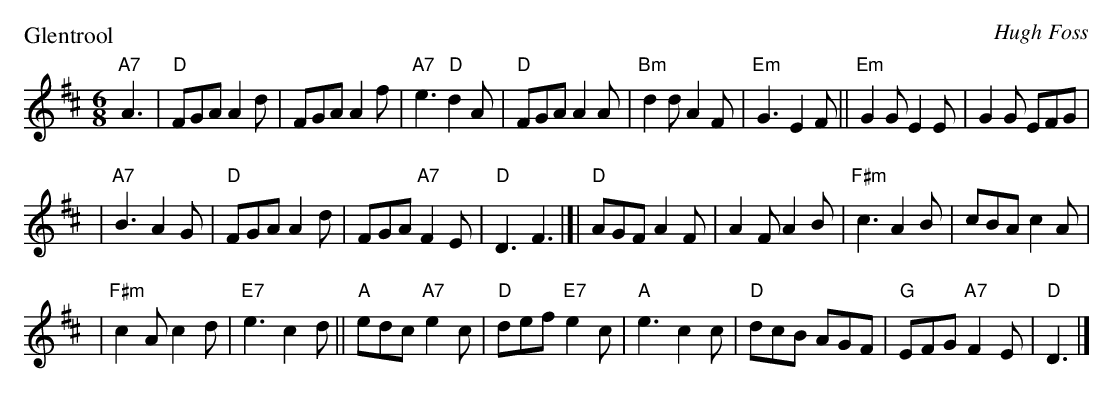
X:1
P: Glentrool
C: Hugh Foss
M: 6/8
L: 1/8
K: D
"A7"A3 \
| "D"FGA A2d \
| FGA A2f \
| "A7"e3 "D"d2A \
| "D"FGA A2A \
| "Bm"d2d A2F \
| "Em"G3 E2F \
|| "Em"G2G E2E \
| G2G EFG |
| "A7"B3 A2G \
| "D"FGA A2d \
| FGA "A7"F2E \
| "D"D3 F3 \
|[| "D"AGF A2F \
| A2F A2B \
| "F#m"c3 A2B \
| cBA c2A |
| "F#m"c2A c2d \
| "E7"e3 c2d \
|| "A"edc "A7"e2c \
| "D"def "E7"e2c \
| "A"e3 c2c \
| "D"dcB AGF \
| "G"EFG "A7"F2E \
| "D"D3 |]
